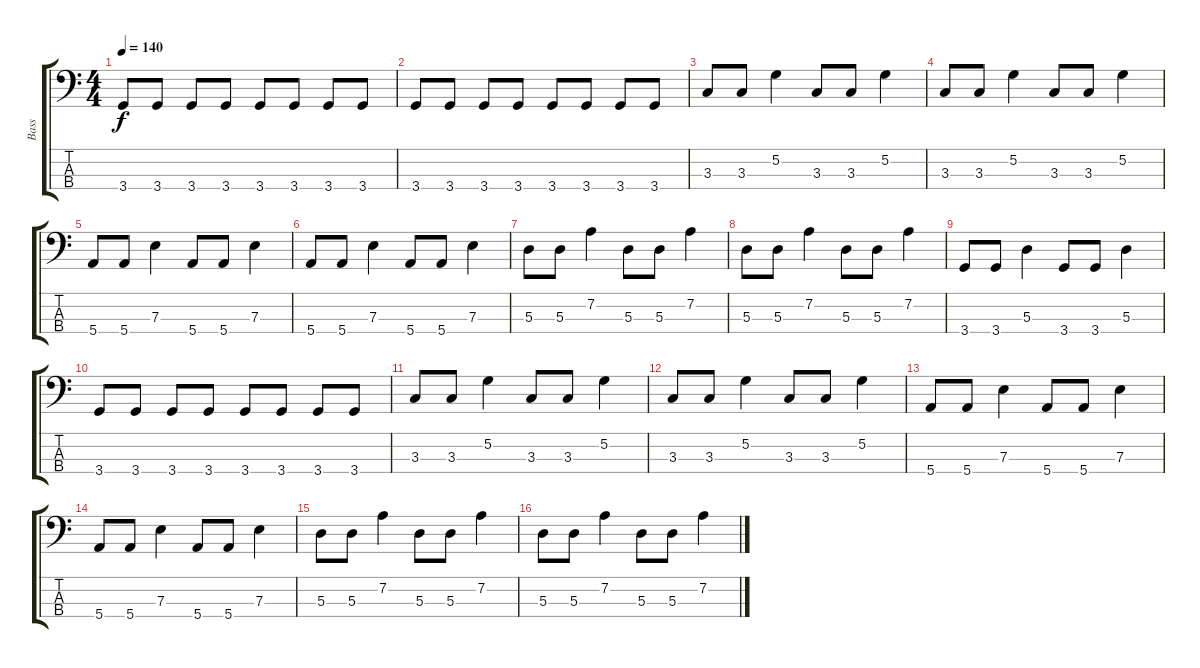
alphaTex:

\track ("Bass" "Bass") {instrument electricbasspick}
\staff {score tabs}
\tuning (G2 D2 A1 E1) {hide}
\ts (4 4)
\tempo 140
\clef f4
\ks c
3.4.8{dy f} 3.4.8 3.4.8 3.4.8 3.4.8 3.4.8 3.4.8 3.4.8 |
3.4.8 3.4.8 3.4.8 3.4.8 3.4.8 3.4.8 3.4.8 3.4.8 |
3.3.8 3.3.8 5.2.4 3.3.8 3.3.8 5.2.4 |
3.3.8 3.3.8 5.2.4 3.3.8 3.3.8 5.2.4 |
5.4.8 5.4.8 7.3.4 5.4.8 5.4.8 7.3.4 |
5.4.8 5.4.8 7.3.4 5.4.8 5.4.8 7.3.4 |
5.3.8 5.3.8 7.2.4 5.3.8 5.3.8 7.2.4 |
5.3.8 5.3.8 7.2.4 5.3.8 5.3.8 7.2.4 |
3.4.8 3.4.8 5.3.4 3.4.8 3.4.8 5.3.4 |
3.4.8 3.4.8 3.4.8 3.4.8 3.4.8 3.4.8 3.4.8 3.4.8 |
3.3.8 3.3.8 5.2.4 3.3.8 3.3.8 5.2.4 |
3.3.8 3.3.8 5.2.4 3.3.8 3.3.8 5.2.4 |
5.4.8 5.4.8 7.3.4 5.4.8 5.4.8 7.3.4 |
5.4.8 5.4.8 7.3.4 5.4.8 5.4.8 7.3.4 |
5.3.8 5.3.8 7.2.4 5.3.8 5.3.8 7.2.4 |
5.3.8 5.3.8 7.2.4 5.3.8 5.3.8 7.2.4
